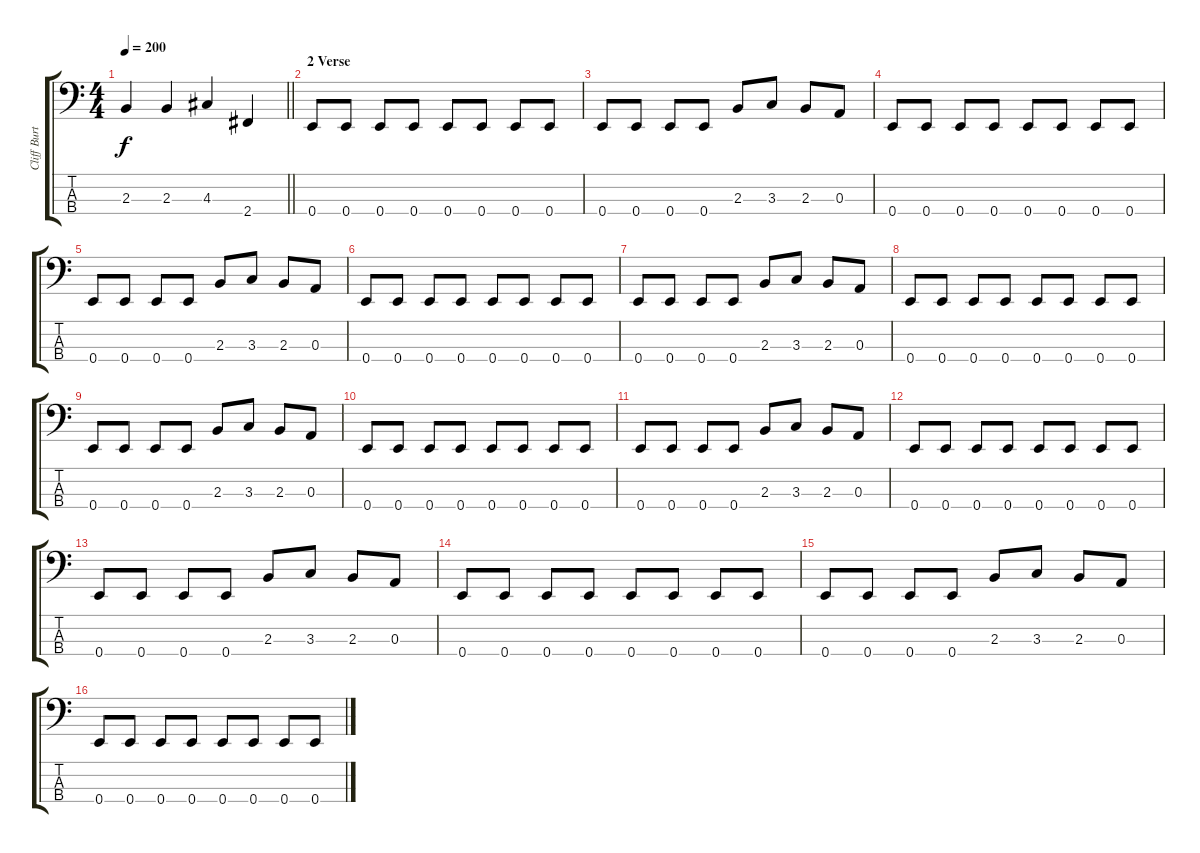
\track ("Cliff Burton (Bass)" "Cliff Burt") {instrument electricbasspick}
\staff {score tabs}
\tuning (G2 D2 A1 E1) {hide}
\ts (4 4)
\tempo 200
\clef f4
\barLineRight lightlight
\ks c
2.3.4{dy f} 2.3.4 4.3.4 2.4.4 |
\section ("" "2 Verse")
0.4.8 0.4.8 0.4.8 0.4.8 0.4.8 0.4.8 0.4.8 0.4.8 |
0.4.8 0.4.8 0.4.8 0.4.8 2.3.8 3.3.8 2.3.8 0.3.8 |
0.4.8 0.4.8 0.4.8 0.4.8 0.4.8 0.4.8 0.4.8 0.4.8 |
0.4.8 0.4.8 0.4.8 0.4.8 2.3.8 3.3.8 2.3.8 0.3.8 |
0.4.8 0.4.8 0.4.8 0.4.8 0.4.8 0.4.8 0.4.8 0.4.8 |
0.4.8 0.4.8 0.4.8 0.4.8 2.3.8 3.3.8 2.3.8 0.3.8 |
0.4.8 0.4.8 0.4.8 0.4.8 0.4.8 0.4.8 0.4.8 0.4.8 |
0.4.8 0.4.8 0.4.8 0.4.8 2.3.8 3.3.8 2.3.8 0.3.8 |
0.4.8 0.4.8 0.4.8 0.4.8 0.4.8 0.4.8 0.4.8 0.4.8 |
0.4.8 0.4.8 0.4.8 0.4.8 2.3.8 3.3.8 2.3.8 0.3.8 |
0.4.8 0.4.8 0.4.8 0.4.8 0.4.8 0.4.8 0.4.8 0.4.8 |
0.4.8 0.4.8 0.4.8 0.4.8 2.3.8 3.3.8 2.3.8 0.3.8 |
0.4.8 0.4.8 0.4.8 0.4.8 0.4.8 0.4.8 0.4.8 0.4.8 |
0.4.8 0.4.8 0.4.8 0.4.8 2.3.8 3.3.8 2.3.8 0.3.8 |
0.4.8 0.4.8 0.4.8 0.4.8 0.4.8 0.4.8 0.4.8 0.4.8
